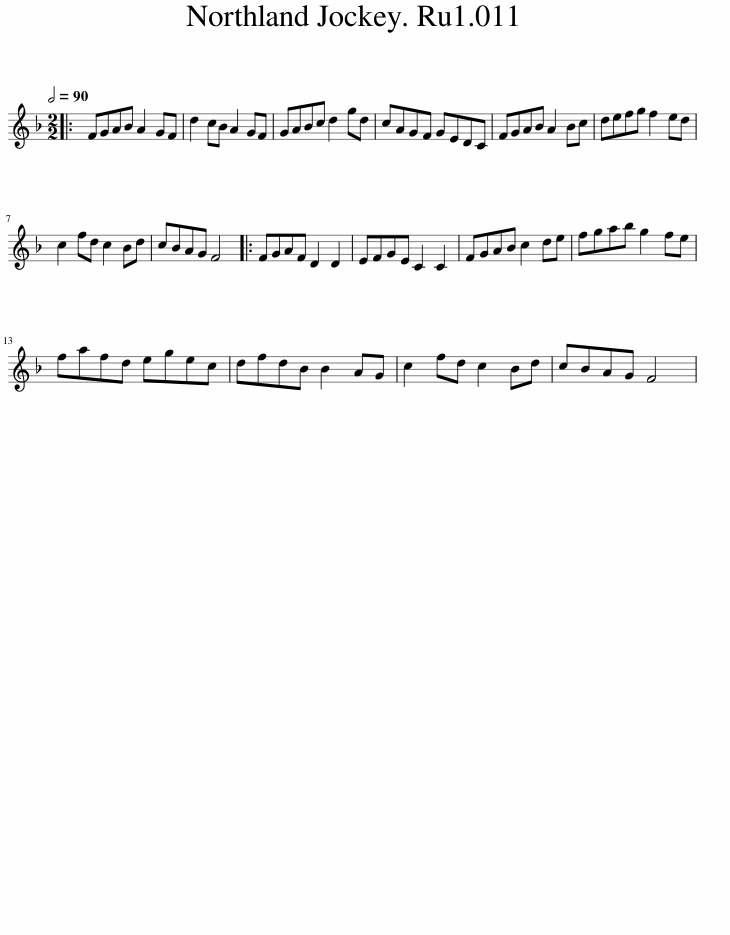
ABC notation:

X:1
L:1/8
Q:1/2=90
M:2/2
I:linebreak $
K:F
V:1 treble
V:1
|: FGAB A2 GF | d2 cB A2 GF | GABc d2 gd | cAGF GEDC | FGAB A2 Bc | %5
 defg f2 ed |$ c2 fd c2 Bd | cBAG F4 |: FGAF D2 D2 | EFGE C2 C2 | %10
 FGAB c2 de | fgab g2 fe |$ fafd egec | dfdB B2 AG | c2 fd c2 Bd | %15
 cBAG F4 | %16
